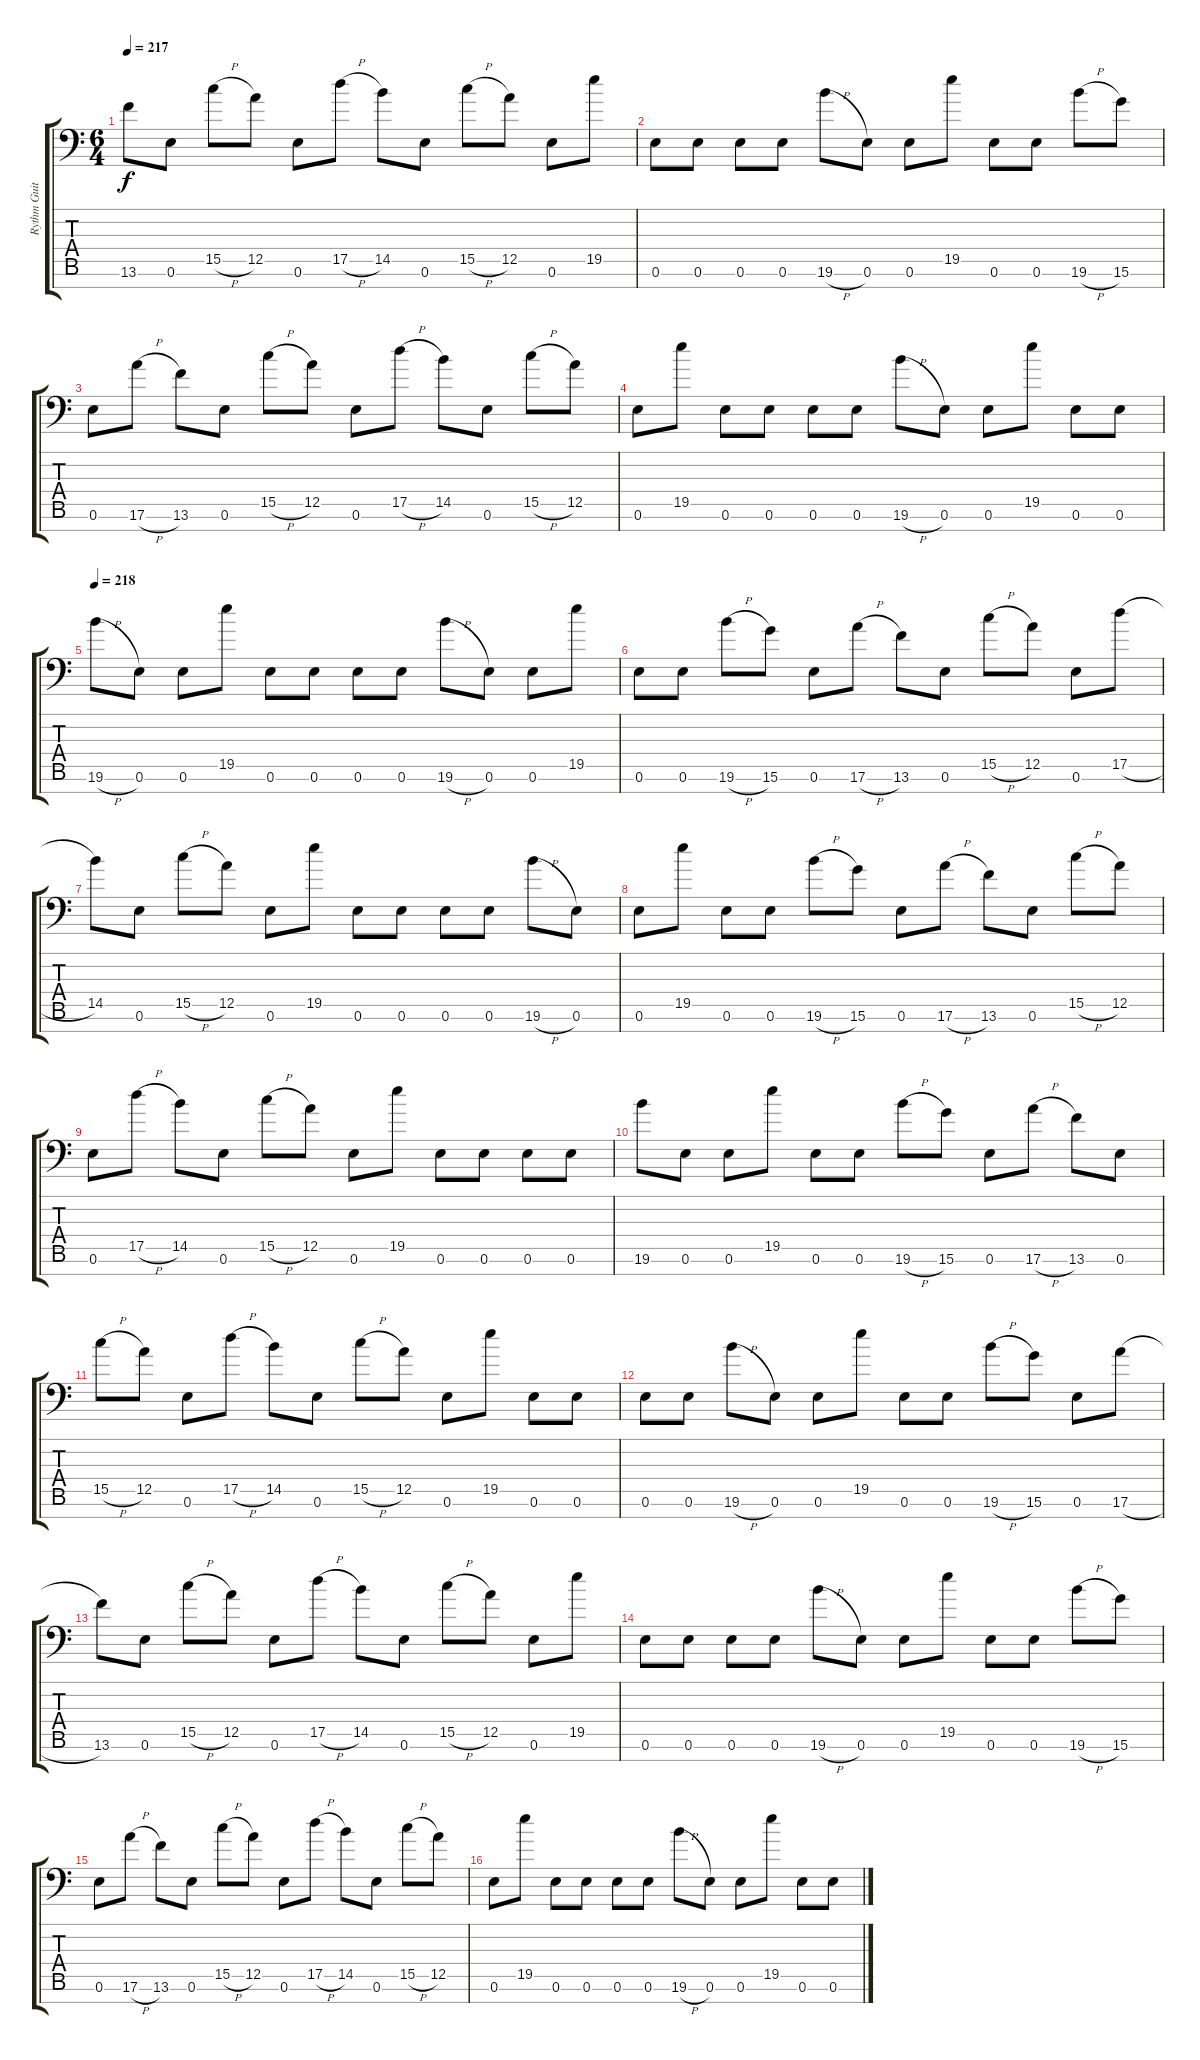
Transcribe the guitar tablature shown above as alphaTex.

\track ("Rythm Guitar #2" "Rythm Guit") {instrument distortionguitar}
\staff {score tabs}
\tuning (D4 A3 E3 D3 A2 E2 A1) {hide}
\ts (6 4)
\tempo 217
\clef f4
\ks c
13.6.8{dy f} 0.6.8 15.5{h}.8 12.5.8 0.6.8 17.5{h}.8 14.5.8 0.6.8 15.5{h}.8 12.5.8 0.6.8 19.5.8 |
0.6.8 0.6.8 0.6.8 0.6.8 19.6{h}.8 0.6.8 0.6.8 19.5.8 0.6.8 0.6.8 19.6{h}.8 15.6.8 |
0.6.8 17.6{h}.8 13.6.8 0.6.8 15.5{h}.8 12.5.8 0.6.8 17.5{h}.8 14.5.8 0.6.8 15.5{h}.8 12.5.8 |
0.6.8 19.5.8 0.6.8 0.6.8 0.6.8 0.6.8 19.6{h}.8 0.6.8 0.6.8 19.5.8 0.6.8 0.6.8 |
\tempo 218
19.6{h}.8 0.6.8 0.6.8 19.5.8 0.6.8 0.6.8 0.6.8 0.6.8 19.6{h}.8 0.6.8 0.6.8 19.5.8 |
0.6.8 0.6.8 19.6{h}.8 15.6.8 0.6.8 17.6{h}.8 13.6.8 0.6.8 15.5{h}.8 12.5.8 0.6.8 17.5{h}.8 |
14.5.8 0.6.8 15.5{h}.8 12.5.8 0.6.8 19.5.8 0.6.8 0.6.8 0.6.8 0.6.8 19.6{h}.8 0.6.8 |
0.6.8 19.5.8 0.6.8 0.6.8 19.6{h}.8 15.6.8 0.6.8 17.6{h}.8 13.6.8 0.6.8 15.5{h}.8 12.5.8 |
0.6.8 17.5{h}.8 14.5.8 0.6.8 15.5{h}.8 12.5.8 0.6.8 19.5.8 0.6.8 0.6.8 0.6.8 0.6.8 |
19.6.8 0.6.8 0.6.8 19.5.8 0.6.8 0.6.8 19.6{h}.8 15.6.8 0.6.8 17.6{h}.8 13.6.8 0.6.8 |
15.5{h}.8 12.5.8 0.6.8 17.5{h}.8 14.5.8 0.6.8 15.5{h}.8 12.5.8 0.6.8 19.5.8 0.6.8 0.6.8 |
0.6.8 0.6.8 19.6{h}.8 0.6.8 0.6.8 19.5.8 0.6.8 0.6.8 19.6{h}.8 15.6.8 0.6.8 17.6{h}.8 |
13.6.8 0.6.8 15.5{h}.8 12.5.8 0.6.8 17.5{h}.8 14.5.8 0.6.8 15.5{h}.8 12.5.8 0.6.8 19.5.8 |
0.6.8 0.6.8 0.6.8 0.6.8 19.6{h}.8 0.6.8 0.6.8 19.5.8 0.6.8 0.6.8 19.6{h}.8 15.6.8 |
0.6.8 17.6{h}.8 13.6.8 0.6.8 15.5{h}.8 12.5.8 0.6.8 17.5{h}.8 14.5.8 0.6.8 15.5{h}.8 12.5.8 |
0.6.8 19.5.8 0.6.8 0.6.8 0.6.8 0.6.8 19.6{h}.8 0.6.8 0.6.8 19.5.8 0.6.8 0.6.8
